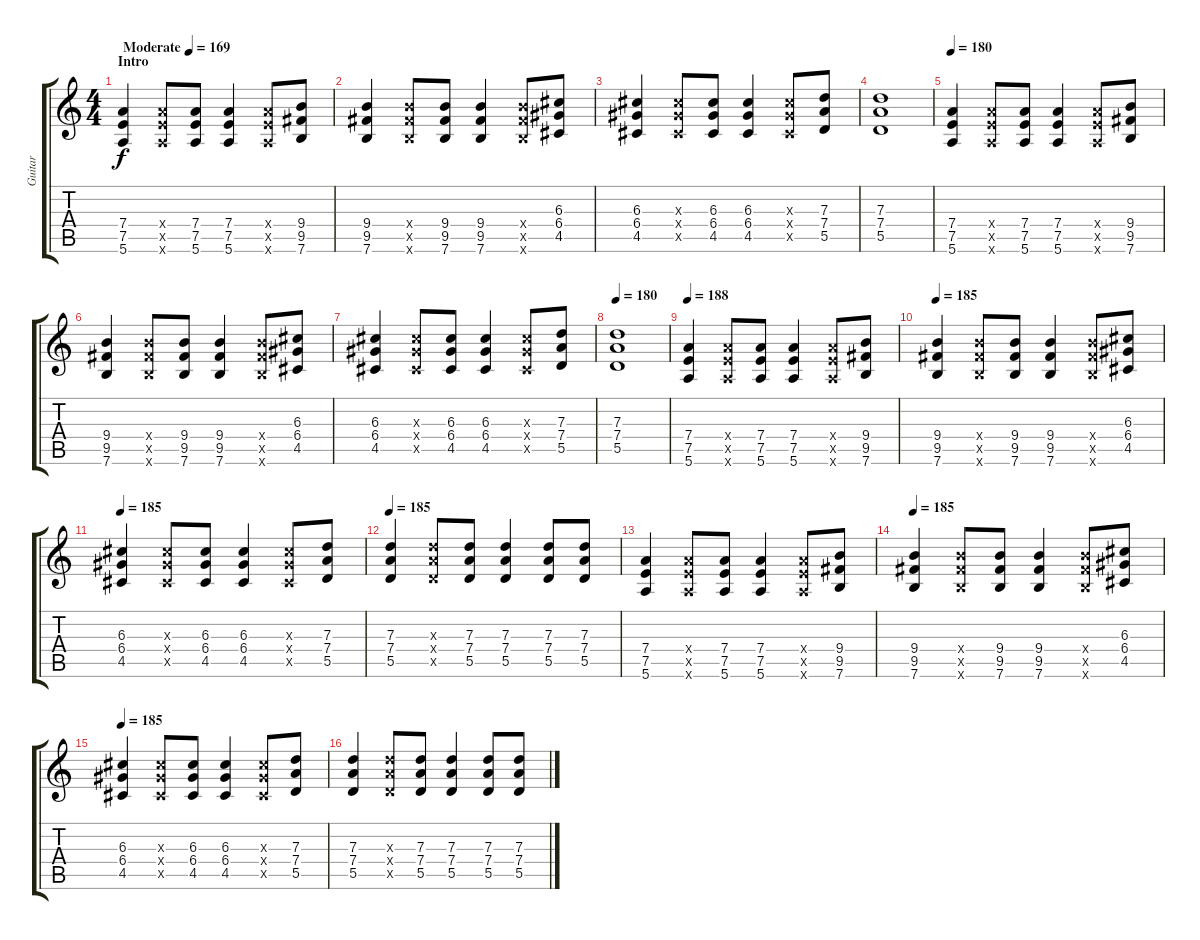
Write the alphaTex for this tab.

\track ("Guitar" "Guitar") {instrument distortionguitar}
\staff {score tabs}
\tuning (E4 B3 G3 D3 A2 E2) {hide}
\ts (4 4)
\section ("" "Intro")
\tempo (169 "Moderate")
\clef g2
\ks c
(7.4 7.5 5.6).4{dy f instrument distortionguitar} (7.4{x} 7.5{x} 5.6{x}).8 (7.4 7.5 5.6).8 (7.4 7.5 5.6).4 (7.4{x} 7.5{x} 5.6{x}).8 (9.4 9.5 7.6).8 |
(9.4 9.5 7.6).4 (9.4{x} 9.5{x} 7.6{x}).8 (9.4 9.5 7.6).8 (9.4 9.5 7.6).4 (9.4{x} 9.5{x} 7.6{x}).8 (6.3 6.4 4.5).8 |
(6.3 6.4 4.5).4 (6.3{x} 6.4{x} 4.5{x}).8 (6.3 6.4 4.5).8 (6.3 6.4 4.5).4 (6.3{x} 6.4{x} 4.5{x}).8 (7.3 7.4 5.5).8 |
(7.3 7.4 5.5).1 |
\tempo 180
(7.4 7.5 5.6).4 (7.4{x} 7.5{x} 5.6{x}).8 (7.4 7.5 5.6).8 (7.4 7.5 5.6).4 (7.4{x} 7.5{x} 5.6{x}).8 (9.4 9.5 7.6).8 |
(9.4 9.5 7.6).4 (9.4{x} 9.5{x} 7.6{x}).8 (9.4 9.5 7.6).8 (9.4 9.5 7.6).4 (9.4{x} 9.5{x} 7.6{x}).8 (6.3 6.4 4.5).8 |
(6.3 6.4 4.5).4 (6.3{x} 6.4{x} 4.5{x}).8 (6.3 6.4 4.5).8 (6.3 6.4 4.5).4 (6.3{x} 6.4{x} 4.5{x}).8 (7.3 7.4 5.5).8 |
\tempo 180
(7.3 7.4 5.5).1 |
\tempo 188
(7.4 7.5 5.6).4{volume 11 balance 8} (7.4{x} 7.5{x} 5.6{x}).8 (7.4 7.5 5.6).8 (7.4 7.5 5.6).4 (7.4{x} 7.5{x} 5.6{x}).8 (9.4 9.5 7.6).8 |
\tempo 185
(9.4 9.5 7.6).4 (9.4{x} 9.5{x} 7.6{x}).8 (9.4 9.5 7.6).8 (9.4 9.5 7.6).4 (9.4{x} 9.5{x} 7.6{x}).8 (6.3 6.4 4.5).8 |
\tempo 185
(6.3 6.4 4.5).4 (6.3{x} 6.4{x} 4.5{x}).8 (6.3 6.4 4.5).8 (6.3 6.4 4.5).4 (6.3{x} 6.4{x} 4.5{x}).8 (7.3 7.4 5.5).8 |
\tempo 185
(7.3 7.4 5.5).4 (7.3{x} 7.4{x} 5.5{x}).8 (7.3 7.4 5.5).8 (7.3 7.4 5.5).4 (7.3 7.4 5.5).8 (7.3 7.4 5.5).8 |
(7.4 7.5 5.6).4 (7.4{x} 7.5{x} 5.6{x}).8 (7.4 7.5 5.6).8 (7.4 7.5 5.6).4 (7.4{x} 7.5{x} 5.6{x}).8 (9.4 9.5 7.6).8 |
\tempo 185
(9.4 9.5 7.6).4 (9.4{x} 9.5{x} 7.6{x}).8 (9.4 9.5 7.6).8 (9.4 9.5 7.6).4 (9.4{x} 9.5{x} 7.6{x}).8 (6.3 6.4 4.5).8 |
\tempo 185
(6.3 6.4 4.5).4 (6.3{x} 6.4{x} 4.5{x}).8 (6.3 6.4 4.5).8 (6.3 6.4 4.5).4 (6.3{x} 6.4{x} 4.5{x}).8 (7.3 7.4 5.5).8 |
(7.3 7.4 5.5).4 (7.3{x} 7.4{x} 5.5{x}).8 (7.3 7.4 5.5).8 (7.3 7.4 5.5).4 (7.3 7.4 5.5).8 (7.3 7.4 5.5).8
